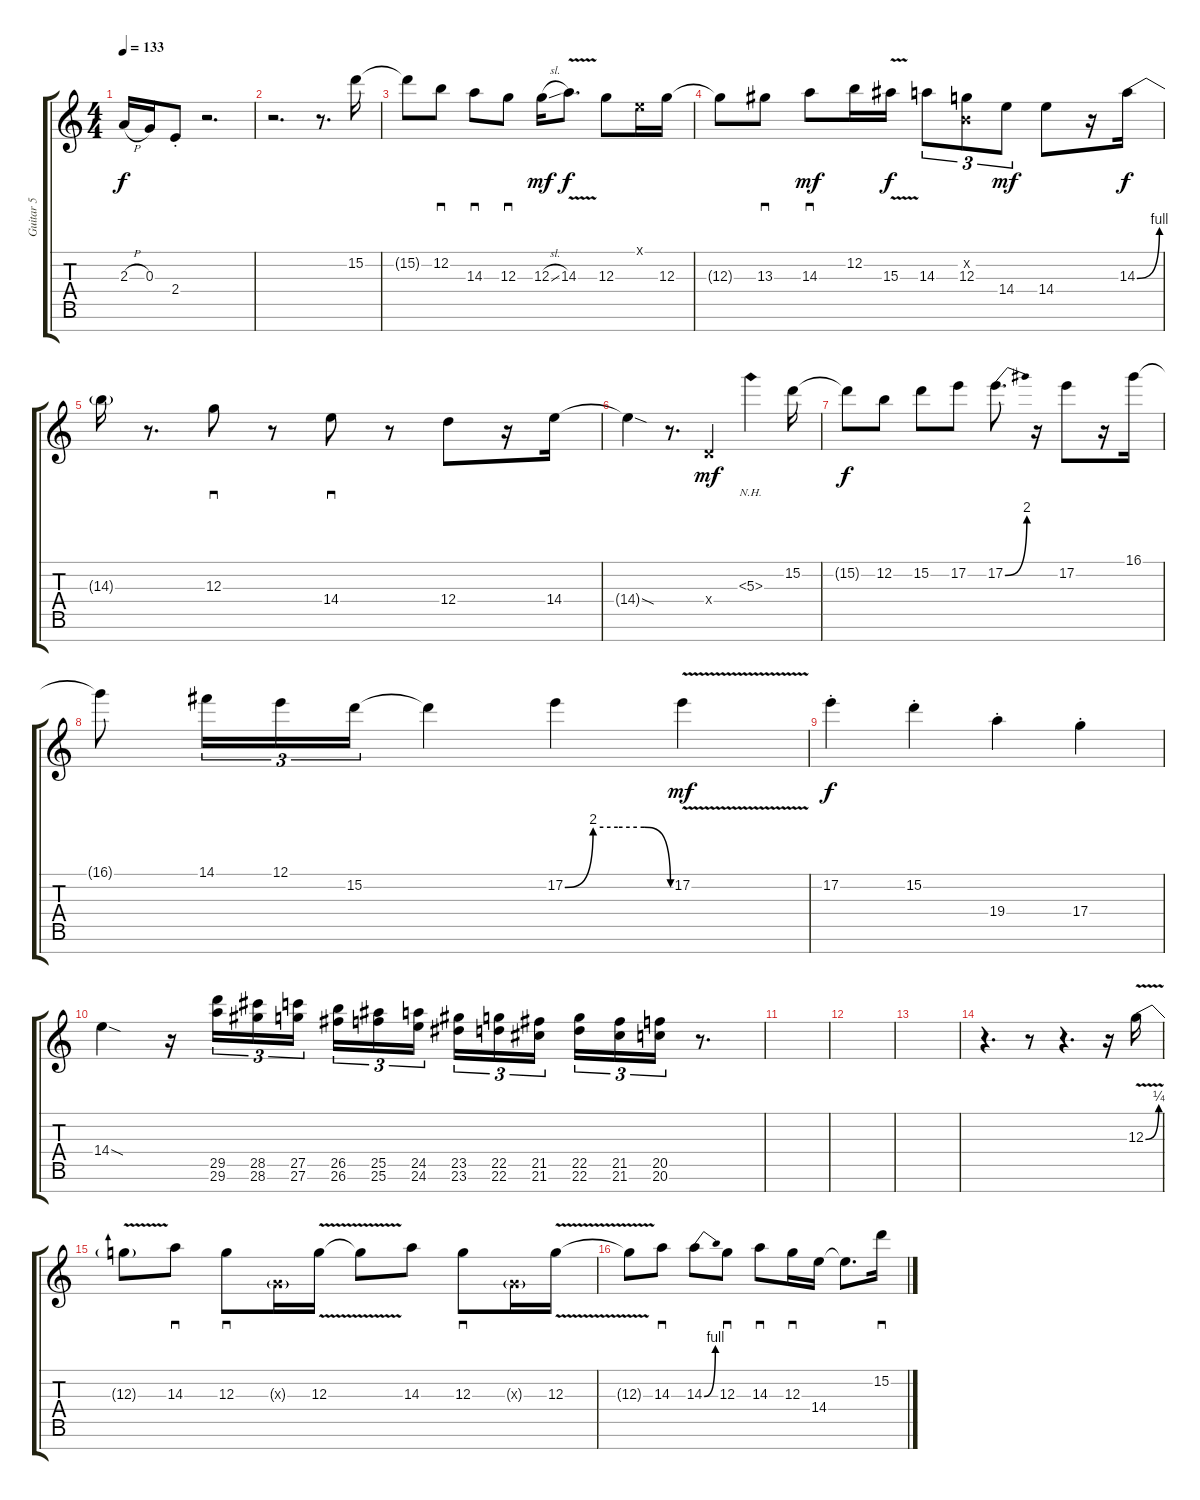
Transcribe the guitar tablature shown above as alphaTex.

\track ("Guitar 5" "Guitar 5") {instrument overdrivenguitar}
\staff {score tabs}
\tuning (E4 B3 G3 D3 A2 E2 B1) {hide}
\ts (4 4)
\tempo 133
\clef g2
\ks c
2.3{h t}.16{dy f} 0.3.16 2.4{st}.8 r.2{d} |
r.2{d} r.8{d} 15.2.16 |
15.2{t}.8 12.2.8{sd} 14.3.8{sd} 12.3.8{sd} 12.3{sl}.16{dy mf} 14.3{v}.8{d dy f} 12.3.8 0.1{x}.16 12.3.16 |
12.3{t}.8 13.3.8{sd} 14.3.8{sd dy mf} 12.2.16 15.3{v}.16{dy f} 14.3.8{tu (3 2)} (0.2{x} 12.3).8{tu (3 2)} 14.4.8{tu (3 2) dy mf} 14.4.8 r.16 14.3{be (bend 0 0 60 4)}.16{dy f} |
14.3{t}.16 r.8{d} 12.3.8{sd} r.8 14.4.8{sd} r.8 12.4.8 r.16 14.4.16 |
14.4{sod t}.4 r.8{d} 0.4{x}.4{dy mf} 5.3{nh}.4 15.2.16 |
15.2{t}.8{dy f} 12.2.8 15.2.8 17.2.8 17.2{be (bend 0 0 60 8)}.8{d} r.16 17.2.8 r.16 16.1.16 |
16.1{t}.8 14.1.16{tu (3 2)} 12.1.16{tu (3 2)} 15.2.16{tu (3 2)} 15.2{t}.4 17.2{be (custom 0 0 16 8 30 8 45 8 60 0)}.4 17.2{v}.4{dy mf} |
17.2{st}.4{dy f} 15.2{st}.4 19.4{st}.4 17.4{st}.4 |
14.4{sod}.4 r.16 (29.5 29.6).16{tu (3 2) instrument guitarfretnoise} (28.5 28.6).16{tu (3 2)} (27.5 27.6).16{tu (3 2) beam splitsecondary} (26.5 26.6).16{tu (3 2)} (25.5 25.6).16{tu (3 2)} (24.5 24.6).16{tu (3 2) beam splitsecondary} (23.5 23.6).16{tu (3 2)} (22.5 22.6).16{tu (3 2)} (21.5 21.6).16{tu (3 2) beam splitsecondary} (22.5 22.6).16{tu (3 2)} (21.5 21.6).16{tu (3 2)} (20.5 20.6).16{tu (3 2)} r.8{d} |
|
|
|
r.4{d} r.8 r.4{d} r.16 12.3{be (bend 0 0 60 1) v}.16 |
12.3{v t}.8 14.3.8{sd} 12.3.8{sd} 0.3{g x}.16 12.3{v}.16 12.3{v t}.8 14.3.8 12.3.8{sd} 0.3{g x}.16 12.3{v}.16 |
12.3{v t}.8 14.3.8{sd} 14.3{be (bend 0 0 60 4)}.8 12.3.8{sd} 14.3.8{sd} 12.3.16{sd} 14.4.16 14.4{t}.8{d} 15.2.16{sd}
